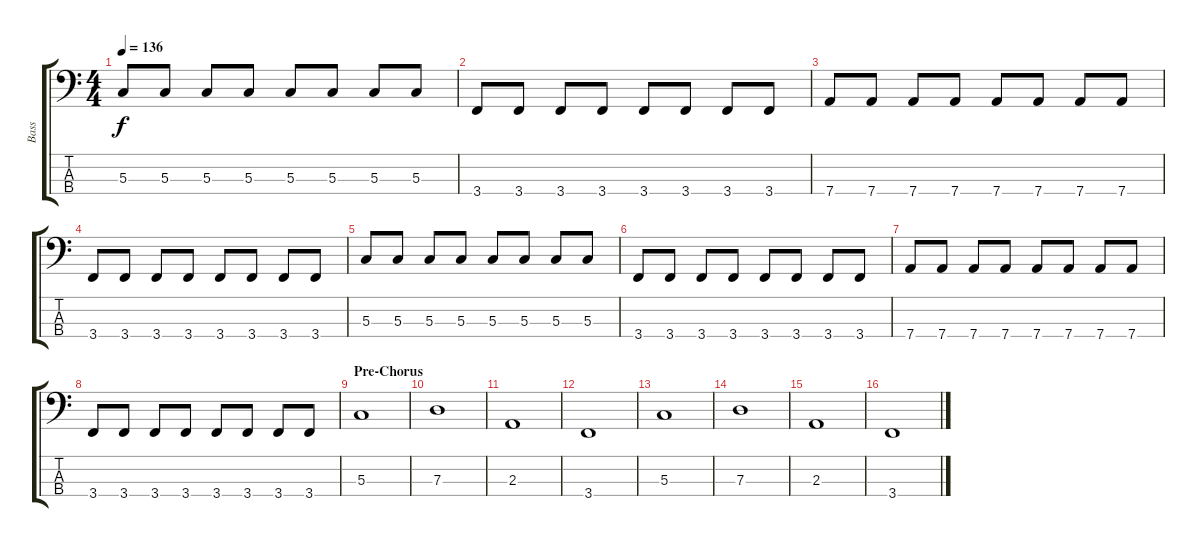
\track ("Bass" "Bass") {instrument slapbass2}
\staff {score tabs}
\tuning (F2 C2 G1 D1) {hide}
\ts (4 4)
\tempo 136
\clef f4
\ks c
5.3.8{dy f} 5.3.8 5.3.8 5.3.8 5.3.8 5.3.8 5.3.8 5.3.8 |
3.4.8 3.4.8 3.4.8 3.4.8 3.4.8 3.4.8 3.4.8 3.4.8 |
7.4.8 7.4.8 7.4.8 7.4.8 7.4.8 7.4.8 7.4.8 7.4.8 |
3.4.8 3.4.8 3.4.8 3.4.8 3.4.8 3.4.8 3.4.8 3.4.8 |
5.3.8 5.3.8 5.3.8 5.3.8 5.3.8 5.3.8 5.3.8 5.3.8 |
3.4.8 3.4.8 3.4.8 3.4.8 3.4.8 3.4.8 3.4.8 3.4.8 |
7.4.8 7.4.8 7.4.8 7.4.8 7.4.8 7.4.8 7.4.8 7.4.8 |
3.4.8 3.4.8 3.4.8 3.4.8 3.4.8 3.4.8 3.4.8 3.4.8 |
\section ("" "Pre-Chorus")
5.3.1 |
7.3.1 |
2.3.1 |
3.4.1 |
5.3.1 |
7.3.1 |
2.3.1 |
3.4.1
